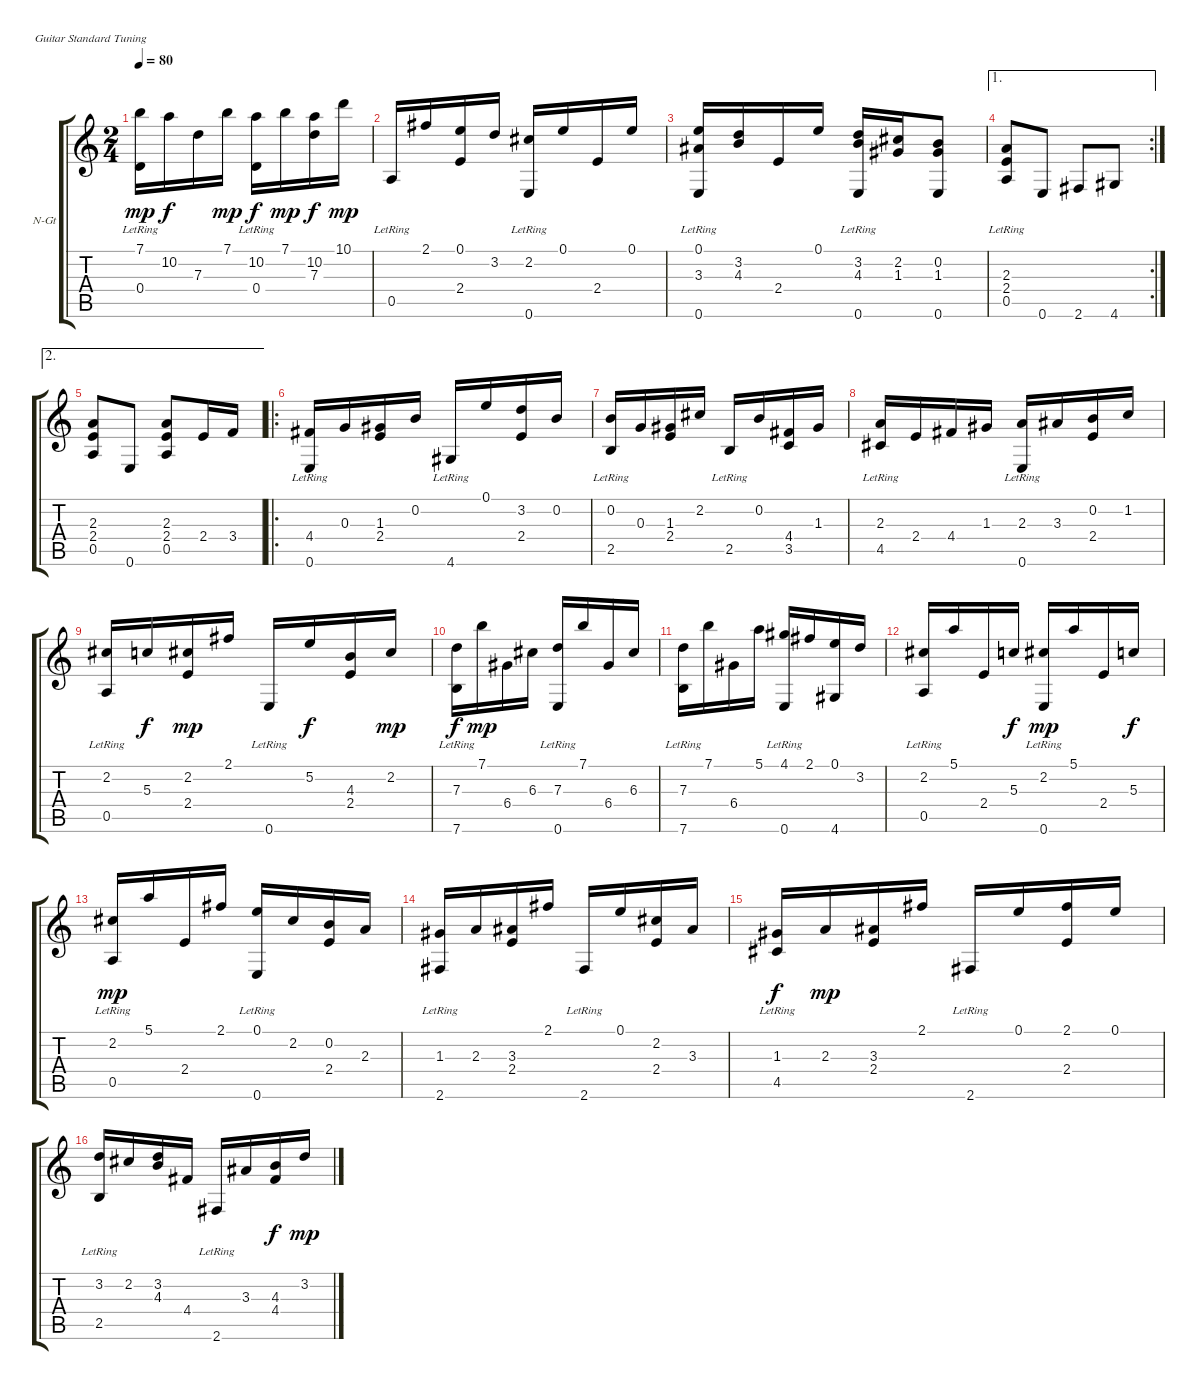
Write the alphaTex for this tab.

\bracketExtendMode groupsimilarinstruments
\firstSystemTrackNameOrientation horizontal
\otherSystemsTrackNameOrientation horizontal
\track ("Spur 1" "N-Gt") {instrument acousticguitarnylon}
\staff {score tabs}
\tuning (E4 B3 G3 D3 A2 E2)
\ts (2 4)
\tempo 80
\clef g2
\ks c
(7.1 0.4{lr}).16{dy mp} 10.2.16{dy f} 7.3.16 7.1.16{dy mp} (10.2 0.4{lr}).16{dy f} 7.1.16{dy mp} (10.2 7.3).16{dy f} 10.1.16{dy mp} |
0.5{lr}.16 2.1.16 (0.1 2.4).16 3.2.16 (2.2 0.6{lr}).16 0.1.16 2.4.16 0.1.16 |
(0.1 3.3 0.6{lr}).16 (3.2 4.3).16 2.4.16 0.1.16 (3.2 4.3 0.6{lr}).16 (2.2 1.3).16 (0.2 1.3 0.6).8 |
\ae 1
\rc 2
(2.3 2.4 0.5{lr}).8 0.6.8 2.6.8 4.6.8 |
\ae 2
(2.3 2.4 0.5).8 0.6.8 (2.3 2.4 0.5).8 2.4.16 3.4.16 |
\ro
(4.4 0.6{lr}).16 0.3.16 (1.3 2.4).16 0.2.16 4.6{lr}.16 0.1.16 (3.2 2.4).16 0.2.16 |
(0.2 2.5{lr}).16 0.3.16 (1.3 2.4).16 2.2.16 2.5{lr}.16 0.2.16 (4.4 3.5).16 1.3.16 |
(2.3 4.5{lr}).16 2.4.16 4.4.16 1.3.16 (2.3 0.6{lr}).16 3.3.16 (0.2 2.4).16 1.2.16 |
(2.2 0.5{lr}).16 5.3.16{dy f} (2.2 2.4).16{dy mp} 2.1.16 0.6{lr}.16 5.2.16{dy f} (4.3 2.4).16 2.2.16{dy mp} |
(7.3 7.6{lr}).16{dy f} 7.1.16{dy mp} 6.4.16 6.3.16 (7.3 0.6{lr}).16 7.1.16 6.4.16 6.3.16 |
(7.3 7.6{lr}).16 7.1.16 6.4.16 5.1.16 (4.1 0.6{lr}).16 2.1.16 (0.1 4.6).16 3.2.16 |
(2.2 0.5{lr}).16 5.1.16 2.4.16 5.3.16{dy f} (2.2 0.6{lr}).16{dy mp} 5.1.16 2.4.16 5.3.16{dy f} |
(2.2 0.5{lr}).16{dy mp} 5.1.16 2.4.16 2.1.16 (0.1 0.6{lr}).16 2.2.16 (0.2 2.4).16 2.3.16 |
(1.3 2.6{lr}).16 2.3.16 (3.3 2.4).16 2.1.16 2.6{lr}.16 0.1.16 (2.2 2.4).16 3.3.16 |
(1.3 4.5{lr}).16{dy f} 2.3.16{dy mp} (3.3 2.4).16 2.1.16 2.6{lr}.16 0.1.16 (2.1 2.4).16 0.1.16 |
(3.2 2.5{lr}).16 2.2.16 (3.2 4.3).16 4.4.16 2.6{lr}.16 3.3.16 (4.3 4.4).16{dy f} 3.2.16{dy mp}
